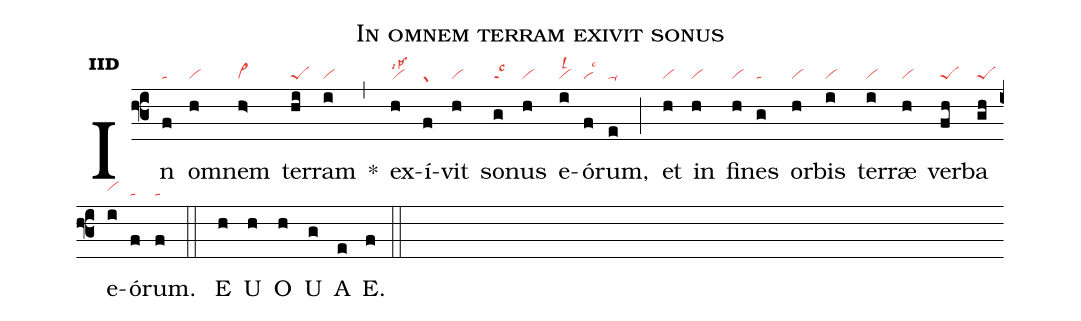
name:In omnem terram exivit sonus;
office-part:an;
mode:2d;
nabc-lines:1;
%%
initial-style: 1;
name: In omnem terram exivit sonus;
mode: 2;
office-part: Antiphona;
annotation: Ant.;
annotation: ii d;
nabc-lines: 1;
%%
(f3) In(f|ta) om(h|vi)nem(h>|vi>) ter(hi|peS)ram(i|vi) <sp>*</sp>(,) ex(h|vilsi2lsp2)í(f|gr)vit(h|vi) so(g|talsc3)nus(h|vi) e(i|vilsl2)ó(f|vilsc3)rum,(e|ta-) (;) et(h|vi) in(h|vi) fi(h|vi)nes(g|ta) or(h|vi)bis(i|vi) ter(i|vi)ræ(h|vi) ver(fh|peS)ba(gh|peS) e(i|vihh)ó(f|ta)rum.(f|ta) (::)
<eu> E(h) U(h) O(h) U(g) A(e) E.(f) </eu> (::)
